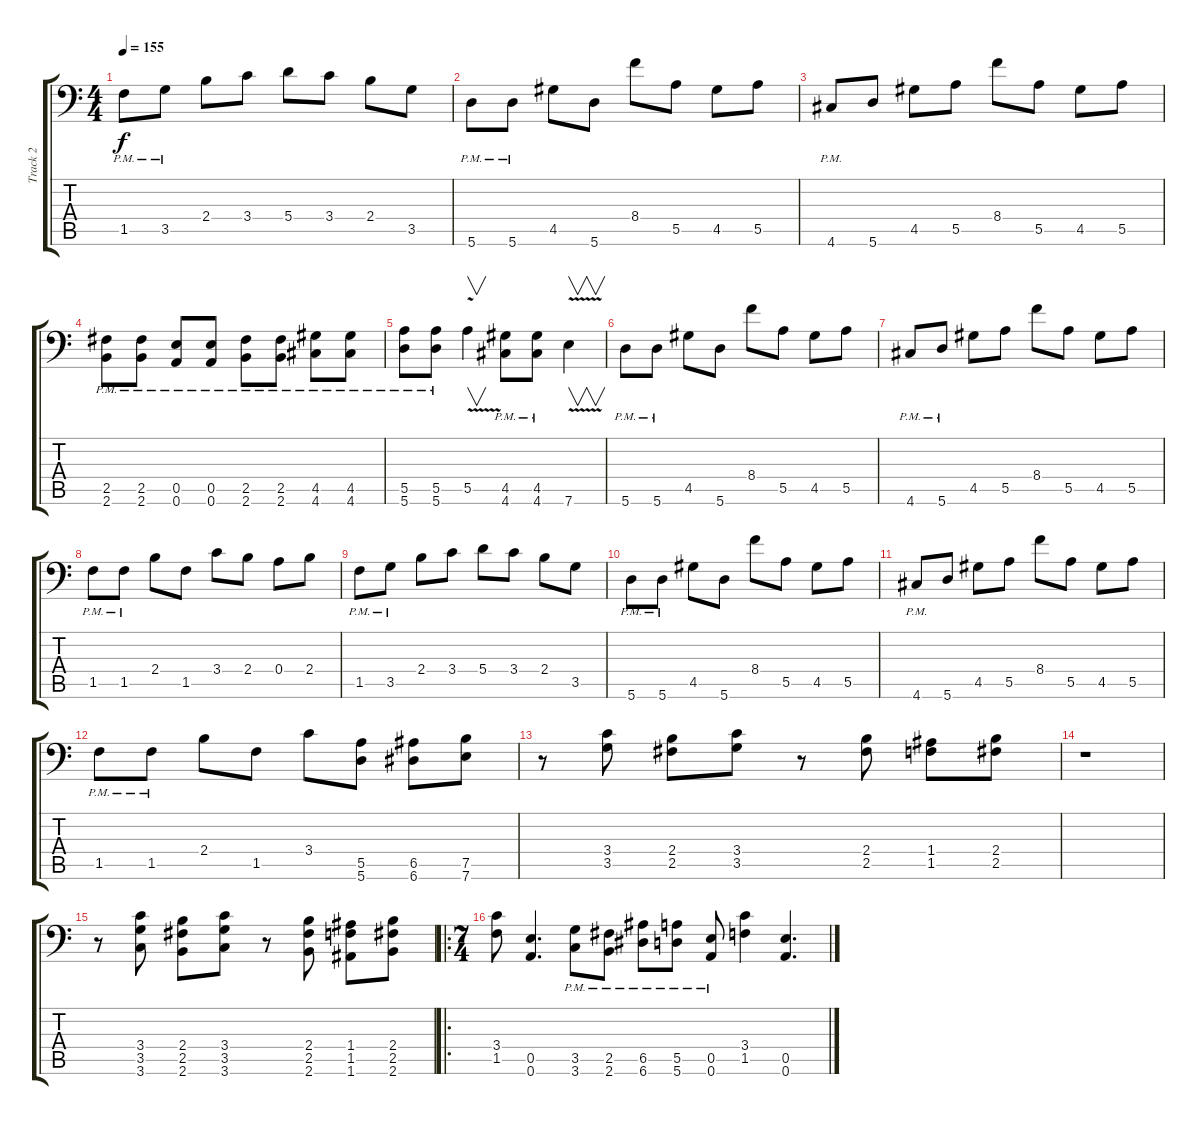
\track ("Track 2" "Track 2") {instrument overdrivenguitar}
\staff {score tabs}
\tuning (B3 Gb3 D3 A2 E2 A1) {hide}
\ts (4 4)
\tempo 155
\clef f4
\ks c
1.5{pm}.8{dy f} 3.5{pm}.8 2.4.8 3.4.8 5.4.8 3.4.8 2.4.8 3.5.8 |
5.6{pm}.8 5.6{pm}.8 4.5.8 5.6.8 8.4.8 5.5.8 4.5.8 5.5.8 |
4.6{pm}.8 5.6.8 4.5.8 5.5.8 8.4.8 5.5.8 4.5.8 5.5.8 |
(2.5{pm} 2.6{pm}).8 (2.5{pm} 2.6{pm}).8 (0.5{pm} 0.6{pm}).8 (0.5{pm} 0.6{pm}).8 (2.5{pm} 2.6{pm}).8 (2.5{pm} 2.6{pm}).8 (4.5{pm} 4.6{pm}).8 (4.5{pm} 4.6{pm}).8 |
(5.5{pm} 5.6{pm}).8 (5.5{pm} 5.6{pm}).8 5.5{v}.4{v} (4.5{pm} 4.6{pm}).8 (4.5{pm} 4.6{pm}).8 7.6{v}.4{v} |
5.6{pm}.8 5.6{pm}.8 4.5.8 5.6.8 8.4.8 5.5.8 4.5.8 5.5.8 |
4.6{pm}.8 5.6{pm}.8 4.5.8 5.5.8 8.4.8 5.5.8 4.5.8 5.5.8 |
1.5{pm}.8 1.5{pm}.8 2.4.8 1.5.8 3.4.8 2.4.8 0.4.8 2.4.8 |
1.5{pm}.8 3.5{pm}.8 2.4.8 3.4.8 5.4.8 3.4.8 2.4.8 3.5.8 |
5.6{pm}.8 5.6{pm}.8 4.5.8 5.6.8 8.4.8 5.5.8 4.5.8 5.5.8 |
4.6{pm}.8 5.6.8 4.5.8 5.5.8 8.4.8 5.5.8 4.5.8 5.5.8 |
1.5{pm}.8 1.5{pm}.8 2.4.8 1.5.8 3.4.8 (5.5 5.6).8 (6.5 6.6).8 (7.5 7.6).8 |
r.8 (3.4 3.5).8 (2.4 2.5).8 (3.4 3.5).8 r.8 (2.4 2.5).8 (1.4 1.5).8 (2.4 2.5).8 |
r.1 |
r.8 (3.4 3.5 3.6).8 (2.4 2.5 2.6).8 (3.4 3.5 3.6).8 r.8 (2.4 2.5 2.6).8 (1.4 1.5 1.6).8 (2.4 2.5 2.6).8 |
\ro
\ts (7 4)
(3.4 1.5).8 (0.5 0.6).4{d} (3.5{pm} 3.6{pm}).8 (2.5{pm} 2.6{pm}).8 (6.5{pm} 6.6{pm}).8 (5.5{pm} 5.6{pm}).8 (0.5{pm} 0.6{pm}).8 (3.4 1.5).4 (0.5 0.6).4{d}
